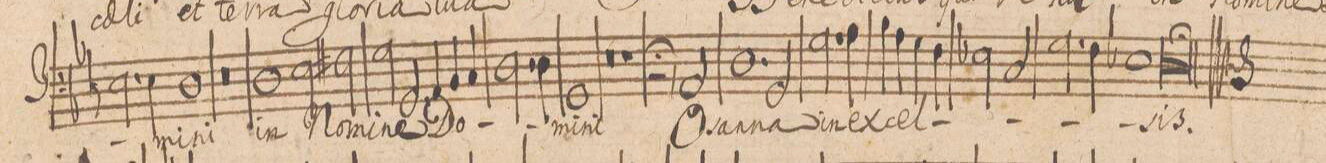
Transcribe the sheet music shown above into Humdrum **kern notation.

**kern	**text
*I"BASSUS.	*
*clefF4	*
*k[b-]	*
*met(C|)	*
*M2/1	*
2.En\	.
4E\	-mi-
1D\	-ni
=26-	=26-
0r	.
=27-	=27-
1D\	in
2E\	No-
2F#X\	.
=28-	=28-
2G\	-mi-
2.GG/	-ne
4AA/	Do-
4BB-/	.
4C/	.
=29-	=29-
2.D\	.
4D\	mi-
1GG/	-ni
=30-	=30-
0r	.
=31-	=31-
1r	.
2r;	.
2AA/	O-
=32-	=32-
1.D\	-san-
2GG/	-na
=33-	=33-
2.G\	in
4A\	ex-
4B-\	-cel-
4A\	.
4G\	.
4F\	.
=34-	=34-
2E-X\	.
2C/	.
2.G\	.
4F\	.
=35-	=35-
1E-X\	.
0.D\;	-sis.
=-	=-
*-	*-
